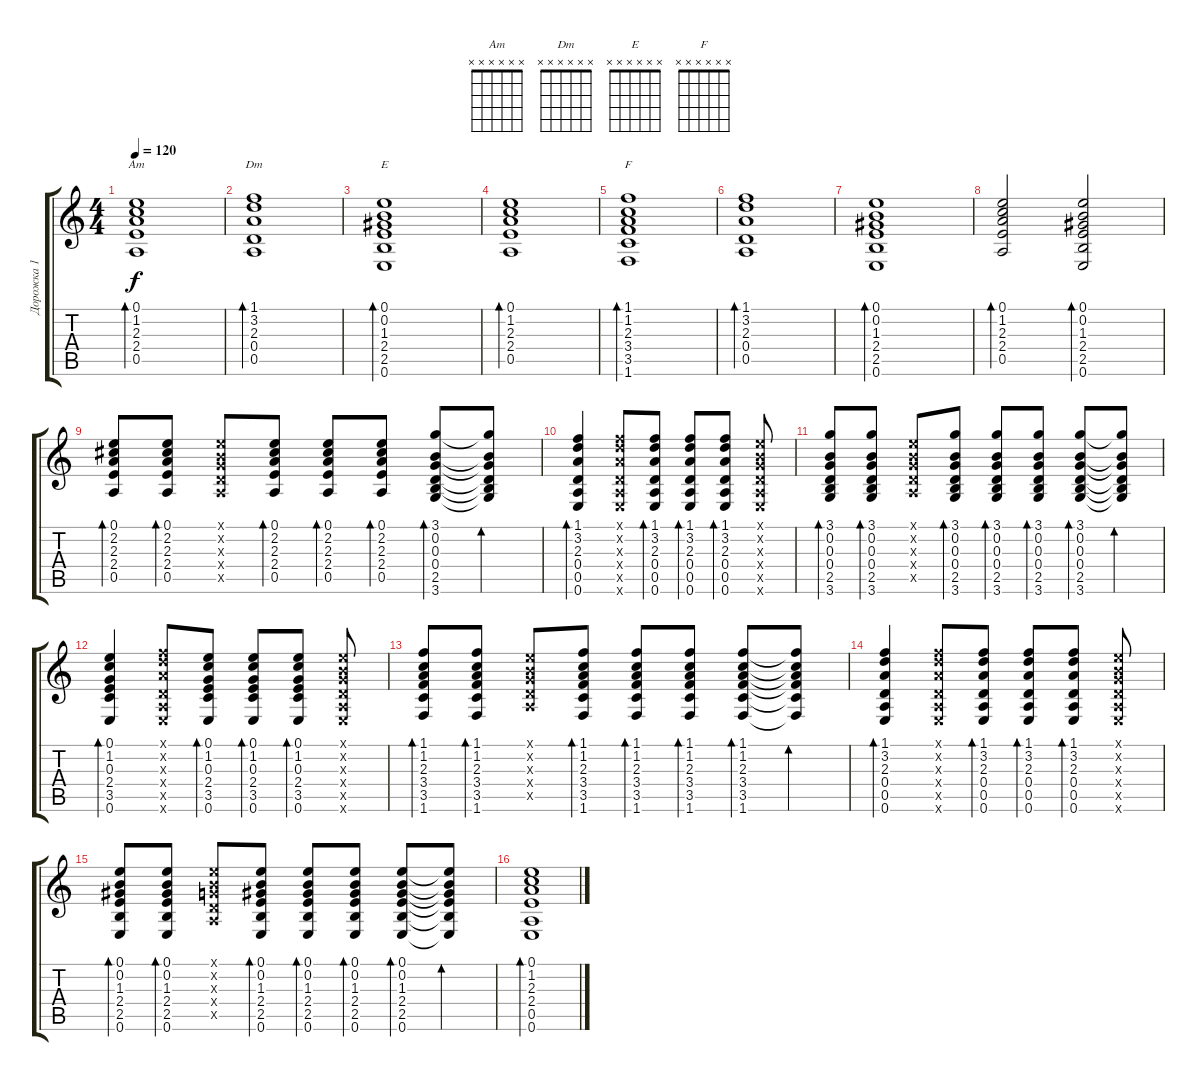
\track ("Дорожка 1" "Дорожка 1") {instrument electricguitarjazz}
\staff {score tabs}
\tuning (E4 B3 G3 D3 A2 E2) {hide}
\chord ("Am" x x x x x x)
\chord ("Dm" x x x x x x)
\chord ("E" x x x x x x)
\chord ("F" x x x x x x)
\ts (4 4)
\tempo 120
\clef g2
\ks c
(0.1 1.2 2.3 2.4 0.5).1{bd 240 ch "Am" dy f instrument electricguitarjazz} |
(1.1 3.2 2.3 0.4 0.5).1{bd 240 ch "Dm"} |
(0.1 0.2 1.3 2.4 2.5 0.6).1{bd 240 ch "E"} |
(0.1 1.2 2.3 2.4 0.5).1{bd 240} |
(1.1 1.2 2.3 3.4 3.5 1.6).1{bd 240 ch "F"} |
(1.1 3.2 2.3 0.4 0.5).1{bd 240} |
(0.1 0.2 1.3 2.4 2.5 0.6).1{bd 240} |
(0.1 1.2 2.3 2.4 0.5).2{bd 240} (0.1 0.2 1.3 2.4 2.5 0.6).2{bd 240} |
(0.1 2.2 2.3 2.4 0.5).8{bd 60} (0.1 2.2 2.3 2.4 0.5).8{bd 60} (0.1{x} 0.2{x} 0.3{x} 0.4{x} 0.5{x}).8 (0.1 2.2 2.3 2.4 0.5).8{bd 60} (0.1 2.2 2.3 2.4 0.5).8{bd 60} (0.1 2.2 2.3 2.4 0.5).8{bd 60} (3.1 0.2 0.3 0.4 2.5 3.6).8{bd 240} (3.1{t} 0.2{t} 0.3{t} 0.4{t} 2.5{t} 3.6{t}).8{bd 60} |
(1.1 3.2 2.3 0.4 0.5 0.6).4{bd 240} (1.1{x} 3.2{x} 2.3{x} 0.4{x} 0.5{x} 0.6{x}).8 (1.1 3.2 2.3 0.4 0.5 0.6).8{bd 60} (1.1 3.2 2.3 0.4 0.5 0.6).8{bd 60} (1.1 3.2 2.3 0.4 0.5 0.6).8{bd 60} (0.1{x} 0.2{x} 0.3{x} 0.4{x} 0.5{x} 0.6{x}).8 |
(3.1 0.2 0.3 0.4 2.5 3.6).8{bd 60} (3.1 0.2 0.3 0.4 2.5 3.6).8{bd 60} (0.1{x} 0.2{x} 0.3{x} 0.4{x} 0.5{x}).8 (3.1 0.2 0.3 0.4 2.5 3.6).8{bd 60} (3.1 0.2 0.3 0.4 2.5 3.6).8{bd 60} (3.1 0.2 0.3 0.4 2.5 3.6).8{bd 60} (3.1 0.2 0.3 0.4 2.5 3.6).8{bd 240} (3.1{t} 0.2{t} 0.3{t} 0.4{t} 2.5{t} 3.6{t}).8{bd 60} |
(0.1 1.2 0.3 2.4 3.5 0.6).4{bd 240} (1.1{x} 3.2{x} 2.3{x} 0.4{x} 0.5{x} 0.6{x}).8 (0.1 1.2 0.3 2.4 3.5 0.6).8{bd 60} (0.1 1.2 0.3 2.4 3.5 0.6).8{bd 60} (0.1 1.2 0.3 2.4 3.5 0.6).8{bd 60} (0.1{x} 0.2{x} 0.3{x} 0.4{x} 0.5{x} 0.6{x}).8 |
(1.1 1.2 2.3 3.4 3.5 1.6).8{bd 60} (1.1 1.2 2.3 3.4 3.5 1.6).8{bd 60} (0.1{x} 0.2{x} 0.3{x} 0.4{x} 0.5{x}).8 (1.1 1.2 2.3 3.4 3.5 1.6).8{bd 60} (1.1 1.2 2.3 3.4 3.5 1.6).8{bd 60} (1.1 1.2 2.3 3.4 3.5 1.6).8{bd 60} (1.1 1.2 2.3 3.4 3.5 1.6).8{bd 240} (1.1{t} 1.2{t} 2.3{t} 3.4{t} 3.5{t} 1.6{t}).8{bd 60} |
(1.1 3.2 2.3 0.4 0.5 0.6).4{bd 240} (1.1{x} 3.2{x} 2.3{x} 0.4{x} 0.5{x} 0.6{x}).8 (1.1 3.2 2.3 0.4 0.5 0.6).8{bd 60} (1.1 3.2 2.3 0.4 0.5 0.6).8{bd 60} (1.1 3.2 2.3 0.4 0.5 0.6).8{bd 60} (0.1{x} 0.2{x} 0.3{x} 0.4{x} 0.5{x} 0.6{x}).8 |
(0.1 0.2 1.3 2.4 2.5 0.6).8{bd 60} (0.1 0.2 1.3 2.4 2.5 0.6).8{bd 60} (0.1{x} 0.2{x} 0.3{x} 0.4{x} 0.5{x}).8 (0.1 0.2 1.3 2.4 2.5 0.6).8{bd 60} (0.1 0.2 1.3 2.4 2.5 0.6).8{bd 60} (0.1 0.2 1.3 2.4 2.5 0.6).8{bd 60} (0.1 0.2 1.3 2.4 2.5 0.6).8{bd 240} (0.1{t} 0.2{t} 1.3{t} 2.4{t} 2.5{t} 0.6{t}).8{bd 60} |
(0.1 1.2 2.3 2.4 0.5 0.6).1{bd 240}
